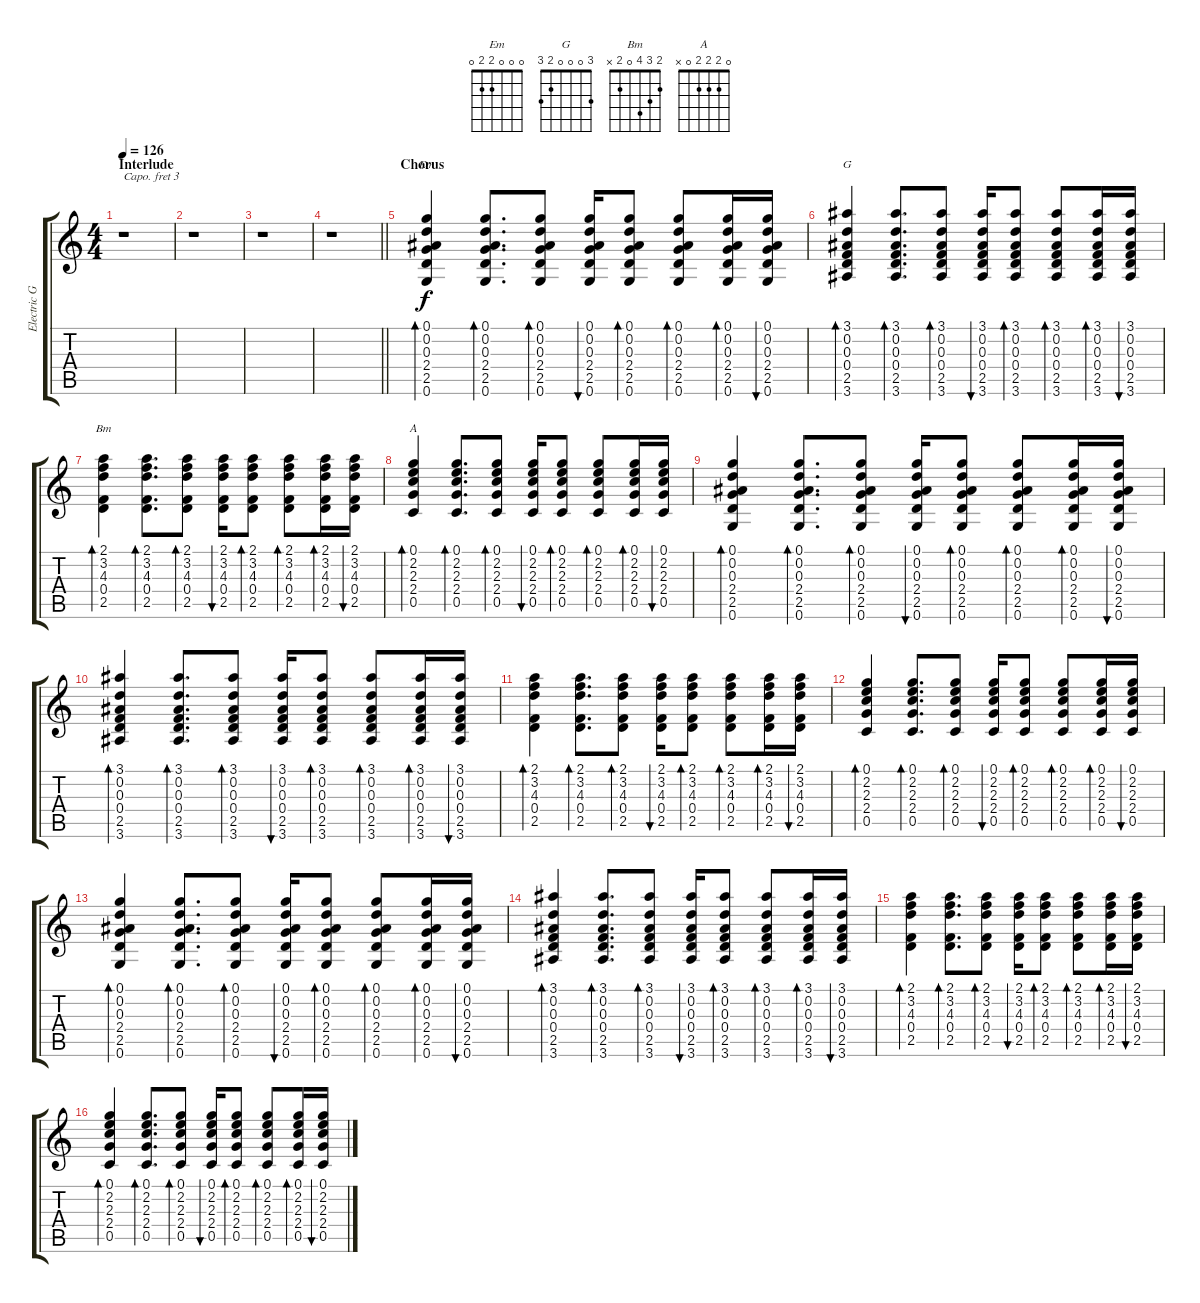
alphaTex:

\track ("Electric Guitar" "Electric G") {instrument electricguitarclean}
\staff {score tabs}
\capo 3
\tuning (E4 B3 G3 D3 A2 E2) {hide}
\chord ("Em" 0 0 0 2 2 0)
\chord ("G" 3 0 0 0 2 3)
\chord ("Bm" 2 3 4 0 2 x)
\chord ("A" 0 2 2 2 0 x)
\ts (4 4)
\section ("" "Interlude")
\tempo 126
\clef g2
\ks c
r.1{dy f} |
r.1 |
r.1 |
\barLineRight lightlight
r.1 |
\section ("" "Chorus")
(0.1 0.2 0.3 2.4 2.5 0.6).4{bd 60 ch "Em"} (0.1 0.2 0.3 2.4 2.5 0.6).8{d bd 60} (0.1 0.2 0.3 2.4 2.5 0.6).8{bd 60} (0.1 0.2 0.3 2.4 2.5 0.6).16{bu 60} (0.1 0.2 0.3 2.4 2.5 0.6).8{bd 60} (0.1 0.2 0.3 2.4 2.5 0.6).8{bd 60} (0.1 0.2 0.3 2.4 2.5 0.6).16{bd 60} (0.1 0.2 0.3 2.4 2.5 0.6).16{bu 60} |
(3.1 0.2 0.3 0.4 2.5 3.6).4{bd 60 ch "G"} (3.1 0.2 0.3 0.4 2.5 3.6).8{d bd 60} (3.1 0.2 0.3 0.4 2.5 3.6).8{bd 60} (3.1 0.2 0.3 0.4 2.5 3.6).16{bu 60} (3.1 0.2 0.3 0.4 2.5 3.6).8{bd 60} (3.1 0.2 0.3 0.4 2.5 3.6).8{bd 60} (3.1 0.2 0.3 0.4 2.5 3.6).16{bd 60} (3.1 0.2 0.3 0.4 2.5 3.6).16{bu 60} |
(2.1 3.2 4.3 0.4 2.5).4{bd 60 ch "Bm"} (2.1 3.2 4.3 0.4 2.5).8{d bd 60} (2.1 3.2 4.3 0.4 2.5).8{bd 60} (2.1 3.2 4.3 0.4 2.5).16{bu 60} (2.1 3.2 4.3 0.4 2.5).8{bd 60} (2.1 3.2 4.3 0.4 2.5).8{bd 60} (2.1 3.2 4.3 0.4 2.5).16{bd 60} (2.1 3.2 4.3 0.4 2.5).16{bu 60} |
(0.1 2.2 2.3 2.4 0.5).4{bd 60 ch "A"} (0.1 2.2 2.3 2.4 0.5).8{d bd 60} (0.1 2.2 2.3 2.4 0.5).8{bd 60} (0.1 2.2 2.3 2.4 0.5).16{bu 60} (0.1 2.2 2.3 2.4 0.5).8{bd 60} (0.1 2.2 2.3 2.4 0.5).8{bd 60} (0.1 2.2 2.3 2.4 0.5).16{bd 60} (0.1 2.2 2.3 2.4 0.5).16{bu 60} |
(0.1 0.2 0.3 2.4 2.5 0.6).4{bd 60} (0.1 0.2 0.3 2.4 2.5 0.6).8{d bd 60} (0.1 0.2 0.3 2.4 2.5 0.6).8{bd 60} (0.1 0.2 0.3 2.4 2.5 0.6).16{bu 60} (0.1 0.2 0.3 2.4 2.5 0.6).8{bd 60} (0.1 0.2 0.3 2.4 2.5 0.6).8{bd 60} (0.1 0.2 0.3 2.4 2.5 0.6).16{bd 60} (0.1 0.2 0.3 2.4 2.5 0.6).16{bu 60} |
(3.1 0.2 0.3 0.4 2.5 3.6).4{bd 60} (3.1 0.2 0.3 0.4 2.5 3.6).8{d bd 60} (3.1 0.2 0.3 0.4 2.5 3.6).8{bd 60} (3.1 0.2 0.3 0.4 2.5 3.6).16{bu 60} (3.1 0.2 0.3 0.4 2.5 3.6).8{bd 60} (3.1 0.2 0.3 0.4 2.5 3.6).8{bd 60} (3.1 0.2 0.3 0.4 2.5 3.6).16{bd 60} (3.1 0.2 0.3 0.4 2.5 3.6).16{bu 60} |
(2.1 3.2 4.3 0.4 2.5).4{bd 60} (2.1 3.2 4.3 0.4 2.5).8{d bd 60} (2.1 3.2 4.3 0.4 2.5).8{bd 60} (2.1 3.2 4.3 0.4 2.5).16{bu 60} (2.1 3.2 4.3 0.4 2.5).8{bd 60} (2.1 3.2 4.3 0.4 2.5).8{bd 60} (2.1 3.2 4.3 0.4 2.5).16{bd 60} (2.1 3.2 4.3 0.4 2.5).16{bu 60} |
(0.1 2.2 2.3 2.4 0.5).4{bd 60} (0.1 2.2 2.3 2.4 0.5).8{d bd 60} (0.1 2.2 2.3 2.4 0.5).8{bd 60} (0.1 2.2 2.3 2.4 0.5).16{bu 60} (0.1 2.2 2.3 2.4 0.5).8{bd 60} (0.1 2.2 2.3 2.4 0.5).8{bd 60} (0.1 2.2 2.3 2.4 0.5).16{bd 60} (0.1 2.2 2.3 2.4 0.5).16{bu 60} |
(0.1 0.2 0.3 2.4 2.5 0.6).4{bd 60} (0.1 0.2 0.3 2.4 2.5 0.6).8{d bd 60} (0.1 0.2 0.3 2.4 2.5 0.6).8{bd 60} (0.1 0.2 0.3 2.4 2.5 0.6).16{bu 60} (0.1 0.2 0.3 2.4 2.5 0.6).8{bd 60} (0.1 0.2 0.3 2.4 2.5 0.6).8{bd 60} (0.1 0.2 0.3 2.4 2.5 0.6).16{bd 60} (0.1 0.2 0.3 2.4 2.5 0.6).16{bu 60} |
(3.1 0.2 0.3 0.4 2.5 3.6).4{bd 60} (3.1 0.2 0.3 0.4 2.5 3.6).8{d bd 60} (3.1 0.2 0.3 0.4 2.5 3.6).8{bd 60} (3.1 0.2 0.3 0.4 2.5 3.6).16{bu 60} (3.1 0.2 0.3 0.4 2.5 3.6).8{bd 60} (3.1 0.2 0.3 0.4 2.5 3.6).8{bd 60} (3.1 0.2 0.3 0.4 2.5 3.6).16{bd 60} (3.1 0.2 0.3 0.4 2.5 3.6).16{bu 60} |
(2.1 3.2 4.3 0.4 2.5).4{bd 60} (2.1 3.2 4.3 0.4 2.5).8{d bd 60} (2.1 3.2 4.3 0.4 2.5).8{bd 60} (2.1 3.2 4.3 0.4 2.5).16{bu 60} (2.1 3.2 4.3 0.4 2.5).8{bd 60} (2.1 3.2 4.3 0.4 2.5).8{bd 60} (2.1 3.2 4.3 0.4 2.5).16{bd 60} (2.1 3.2 4.3 0.4 2.5).16{bu 60} |
(0.1 2.2 2.3 2.4 0.5).4{bd 60} (0.1 2.2 2.3 2.4 0.5).8{d bd 60} (0.1 2.2 2.3 2.4 0.5).8{bd 60} (0.1 2.2 2.3 2.4 0.5).16{bu 60} (0.1 2.2 2.3 2.4 0.5).8{bd 60} (0.1 2.2 2.3 2.4 0.5).8{bd 60} (0.1 2.2 2.3 2.4 0.5).16{bd 60} (0.1 2.2 2.3 2.4 0.5).16{bu 60}
